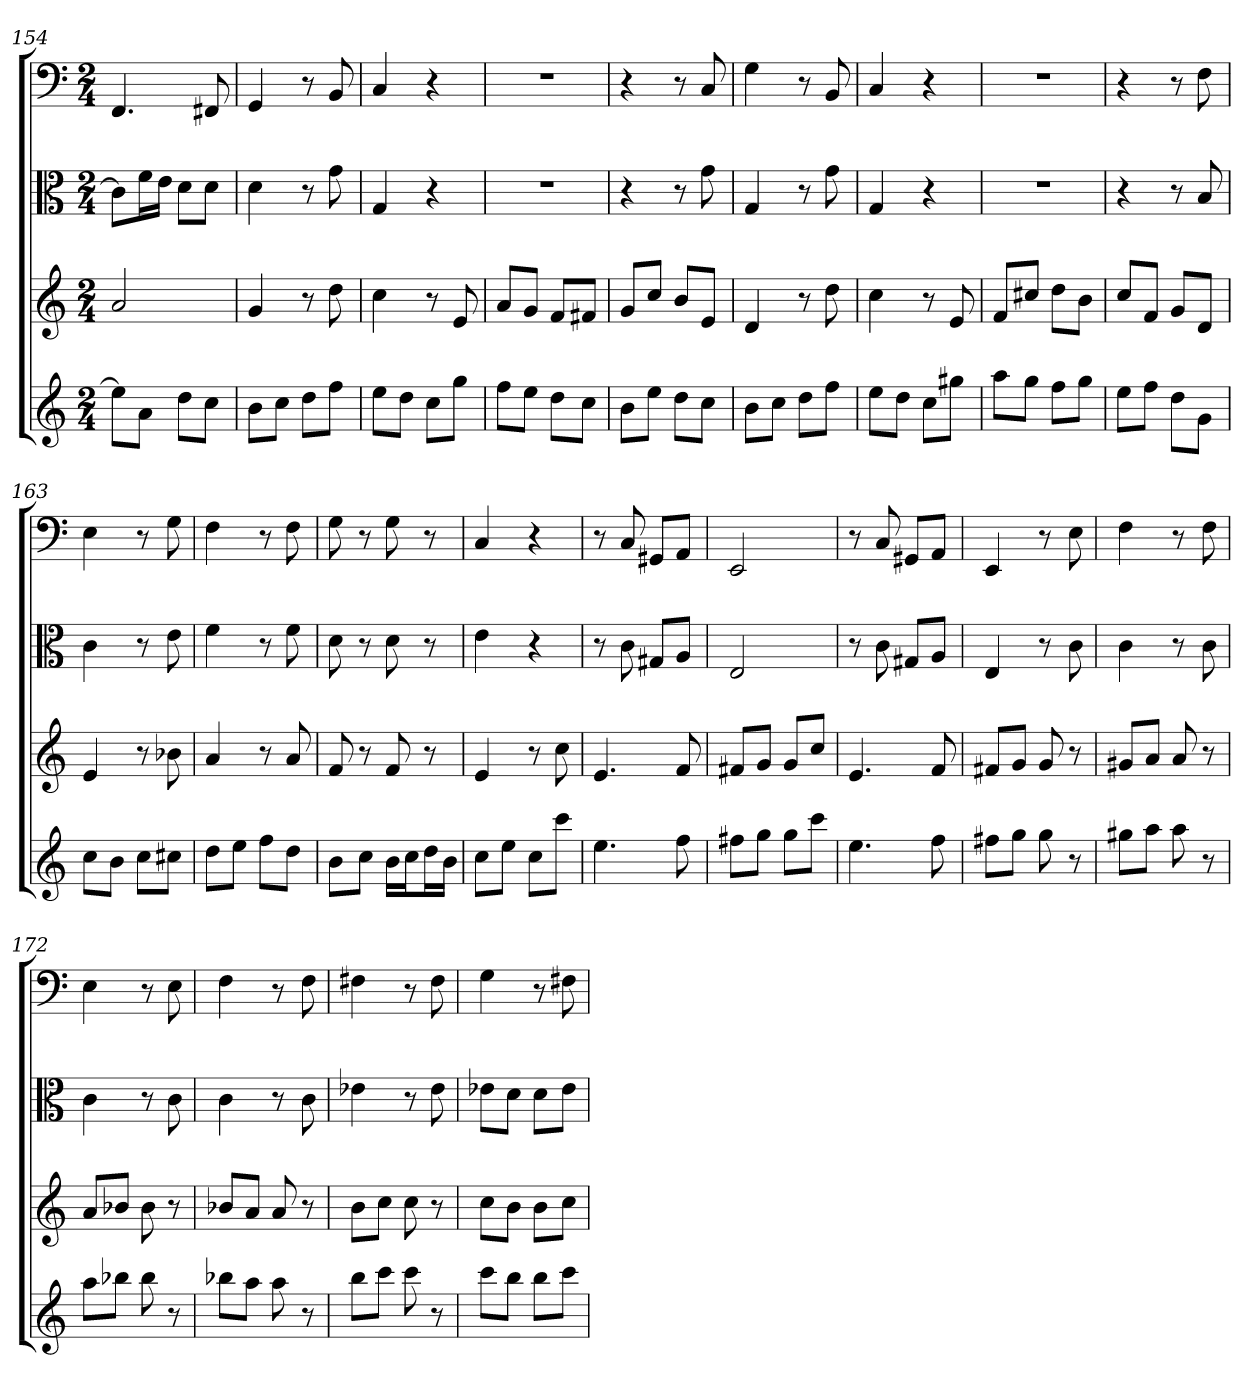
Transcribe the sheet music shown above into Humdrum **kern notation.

**kern	**kern	**kern	**kern
*part4	*part3	*part2	*part1
*staff4	*staff3	*staff2	*staff1
*	*	*clefC3	*clefF4
*k[]	*k[]	*k[]	*k[]
*C:	*C:	*C:	*C:
*M2/4	*M2/4	*M2/4	*M2/4
=154	=154	=154	=154
8eeL]	2a	8c\L]	4.FF
8aJ	.	16f\L	.
.	.	16e\JJ	.
8ddL	.	8d\L	.
8ccJ	.	8d\J	8FF#X
=155	=155	=155	=155
8bL	4g	4d	4GG
8ccJ	.	.	.
8ddL	8r	8r	8r
8ffJ	8dd	8g	8BB
=156	=156	=156	=156
8eeL	4cc	4G	4C
8ddJ	.	.	.
8ccL	8r	4r	4r
8ggJ	8e	.	.
=157	=157	=157	=157
8ffL	8aL	2r	2r
8eeJ	8gJ	.	.
8ddL	8fL	.	.
8ccJ	8f#XJ	.	.
=158	=158	=158	=158
8bL	8gL	4r	4r
8eeJ	8ccJ	.	.
8ddL	8bL	8r	8r
8ccJ	8eJ	8g	8C
=159	=159	=159	=159
8bL	4d	4G	4G
8ccJ	.	.	.
8ddL	8r	8r	8r
8ffJ	8dd	8g	8BB
=160	=160	=160	=160
8eeL	4cc	4G	4C
8ddJ	.	.	.
8ccL	8r	4r	4r
8gg#XJ	8e	.	.
=161	=161	=161	=161
8aaL	8fL	2r	2r
8ggJ	8cc#XJ	.	.
8ffL	8ddL	.	.
8ggJ	8bJ	.	.
=162	=162	=162	=162
8eeL	8ccL	4r	4r
8ffJ	8fJ	.	.
8ddL	8gL	8r	8r
8gJ	8dJ	8B	8F
=163	=163	=163	=163
8ccL	4e	4c	4E
8bJ	.	.	.
8ccL	8r	8r	8r
8cc#XJ	8b-X	8e	8G
=164	=164	=164	=164
8ddL	4a	4f	4F
8eeJ	.	.	.
8ffL	8r	8r	8r
8ddJ	8a	8f	8F
=165	=165	=165	=165
8bL	8f	8d	8G
8ccJ	8r	8r	8r
16bLL	8f	8d	8G
16ccJ	.	.	.
16ddL	8r	8r	8r
16bJJ	.	.	.
=166	=166	=166	=166
8ccL	4e	4e	4C
8eeJ	.	.	.
8ccL	8r	4r	4r
8cccJ	8cc	.	.
=167	=167	=167	=167
4.ee	4.e	8r	8r
.	.	8c	8C
.	.	8G#X/L	8GG#X/L
8ff	8f	8A/J	8AA/J
=168	=168	=168	=168
8ff#XL	8f#XL	2E	2EE
8ggJ	8gJ	.	.
8ggL	8gL	.	.
8cccJ	8ccJ	.	.
=169	=169	=169	=169
4.ee	4.e	8r	8r
.	.	8c	8C
.	.	8G#X/L	8GG#X/L
8ff	8f	8A/J	8AA/J
=170	=170	=170	=170
8ff#XL	8f#XL	4E	4EE
8ggJ	8gJ	.	.
8gg	8g	8r	8r
8r	8r	8c	8E
=171	=171	=171	=171
8gg#XL	8g#XL	4c	4F
8aaJ	8aJ	.	.
8aa	8a	8r	8r
8r	8r	8c	8F
=172	=172	=172	=172
8aaL	8aL	4c	4E
8bb-XJ	8b-XJ	.	.
8bb-	8b-	8r	8r
8r	8r	8c	8E
=173	=173	=173	=173
8bb-XL	8b-XL	4c	4F
8aaJ	8aJ	.	.
8aa	8a	8r	8r
8r	8r	8c	8F
=174	=174	=174	=174
8bbL	8bL	4e-X	4F#X
8cccJ	8ccJ	.	.
8ccc	8cc	8r	8r
8r	8r	8e-	8F#
=175	=175	=175	=175
8cccL	8ccL	8e-X\L	4G
8bbJ	8bJ	8d\J	.
8bbL	8bL	8d\L	8r
8cccJ	8ccJ	8e-\J	8F#X
=	=	=	=
*-	*-	*-	*-
